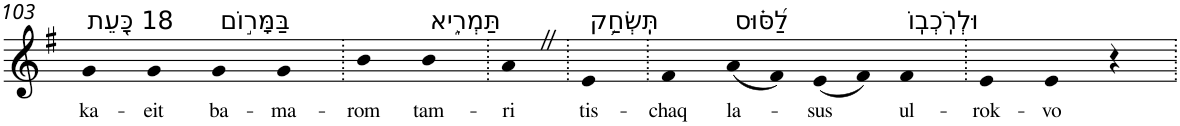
**kern	**text
*part1	*part1
*staff1	*staff1
*I"Piano	*
*I'Pno	*
!!LO:PB:g=z
*clefG2	*
*k[f#]	*
*G:	*
=103	=103
!LO:TX:a:t=18 כָּ֭עֵת	!
!	!LO:LY:b
4g	ka-
!	!LO:LY:b
4g	-eit
!LO:TX:a:t=בַּמָּר֣וֹם	!
!	!LO:LY:b
4g	ba-
!	!LO:LY:b
4g	-ma-
=104.	=104.
!	!LO:LY:b
4b	-rom
!LO:TX:a:t=תַּמְרִ֑יא	!
!	!LO:LY:b
4b	tam-
=105.	=105.
!	!LO:LY:b
4aZ	-ri
=106.	=106.
!LO:TX:a:t=תִּֽשְׂחַ֥ק	!
!	!LO:LY:b
4e	tis-
=107.	=107.
!	!LO:LY:b
4f#	-chaq
!LO:TX:a:t=לַ֝סּ֗וּס	!
!	!LO:LY:b
(8a	la-
8f#)	.
!	!LO:LY:b
(8e	-sus
8f#)	.
!LO:TX:a:t=וּלְרֹֽכְבֽוֹ	!
!	!LO:LY:b
4f#	ul-
=108.	=108.
!	!LO:LY:b
4e	-rok-
!	!LO:LY:b
4e	-vo
4r	.
=.	=.
*-	*-
